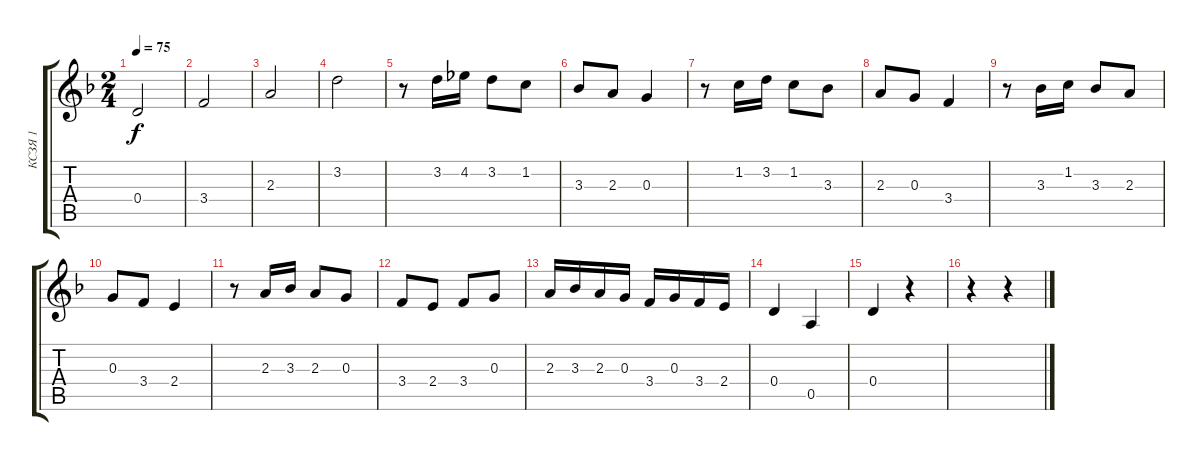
\track ("КСЗЯ 1" "КСЗЯ 1") {instrument acousticguitarnylon}
\staff {score tabs}
\tuning (E4 B3 G3 D3 A2 E2) {hide}
\ts (2 4)
\tempo 75
\clef g2
\ks dminor
0.4.2{dy f instrument acousticguitarnylon} |
3.4.2 |
2.3.2 |
3.2.2 |
r.8 3.2.16 4.2.16 3.2.8 1.2.8 |
3.3.8 2.3.8 0.3.4 |
r.8 1.2.16 3.2.16 1.2.8 3.3.8 |
2.3.8 0.3.8 3.4.4 |
r.8 3.3.16 1.2.16 3.3.8 2.3.8 |
0.3.8 3.4.8 2.4.4 |
r.8 2.3.16 3.3.16 2.3.8 0.3.8 |
3.4.8 2.4.8 3.4.8 0.3.8 |
2.3.16 3.3.16 2.3.16 0.3.16 3.4.16 0.3.16 3.4.16 2.4.16 |
0.4.4 0.5.4 |
0.4.4 r.4 |
r.4 r.4
